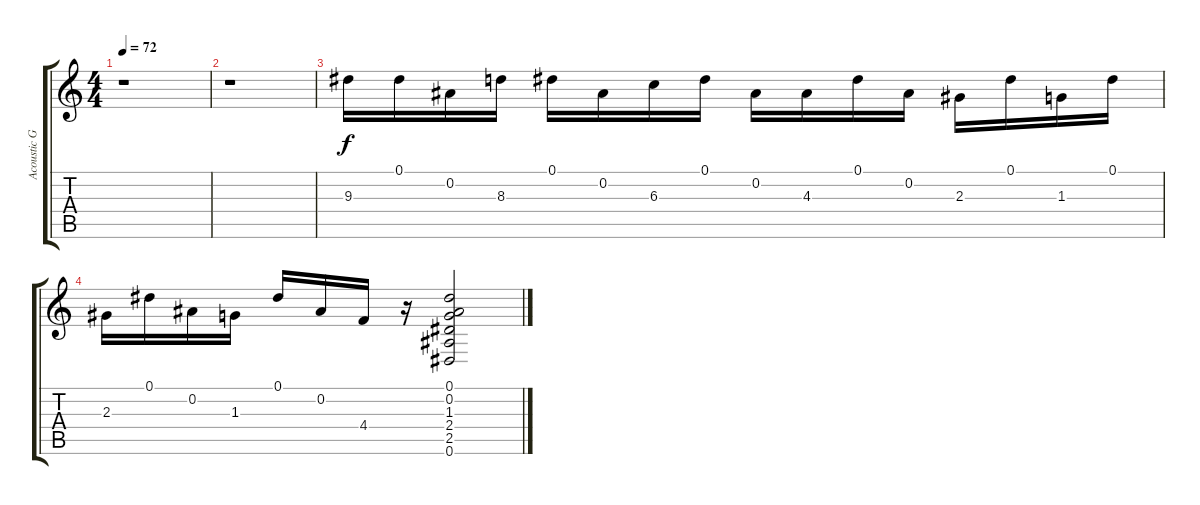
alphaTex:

\track ("Acoustic Guitar" "Acoustic G") {instrument acousticguitarnylon}
\staff {score tabs}
\tuning (Eb4 Bb3 Gb3 Db3 Ab2 Eb2) {hide}
\ts (4 4)
\tempo 72
\clef g2
\ks c
r.1{dy f} |
r.1 |
9.3.16 0.1.16 0.2.16 8.3.16 0.1.16 0.2.16 6.3.16 0.1.16 0.2.16 4.3.16 0.1.16 0.2.16 2.3.16 0.1.16 1.3.16 0.1.16 |
2.3.16 0.1.16 0.2.16 1.3.16 0.1.16 0.2.16 4.4.16 r.16 (0.1 0.2 1.3 2.4 2.5 0.6).2
